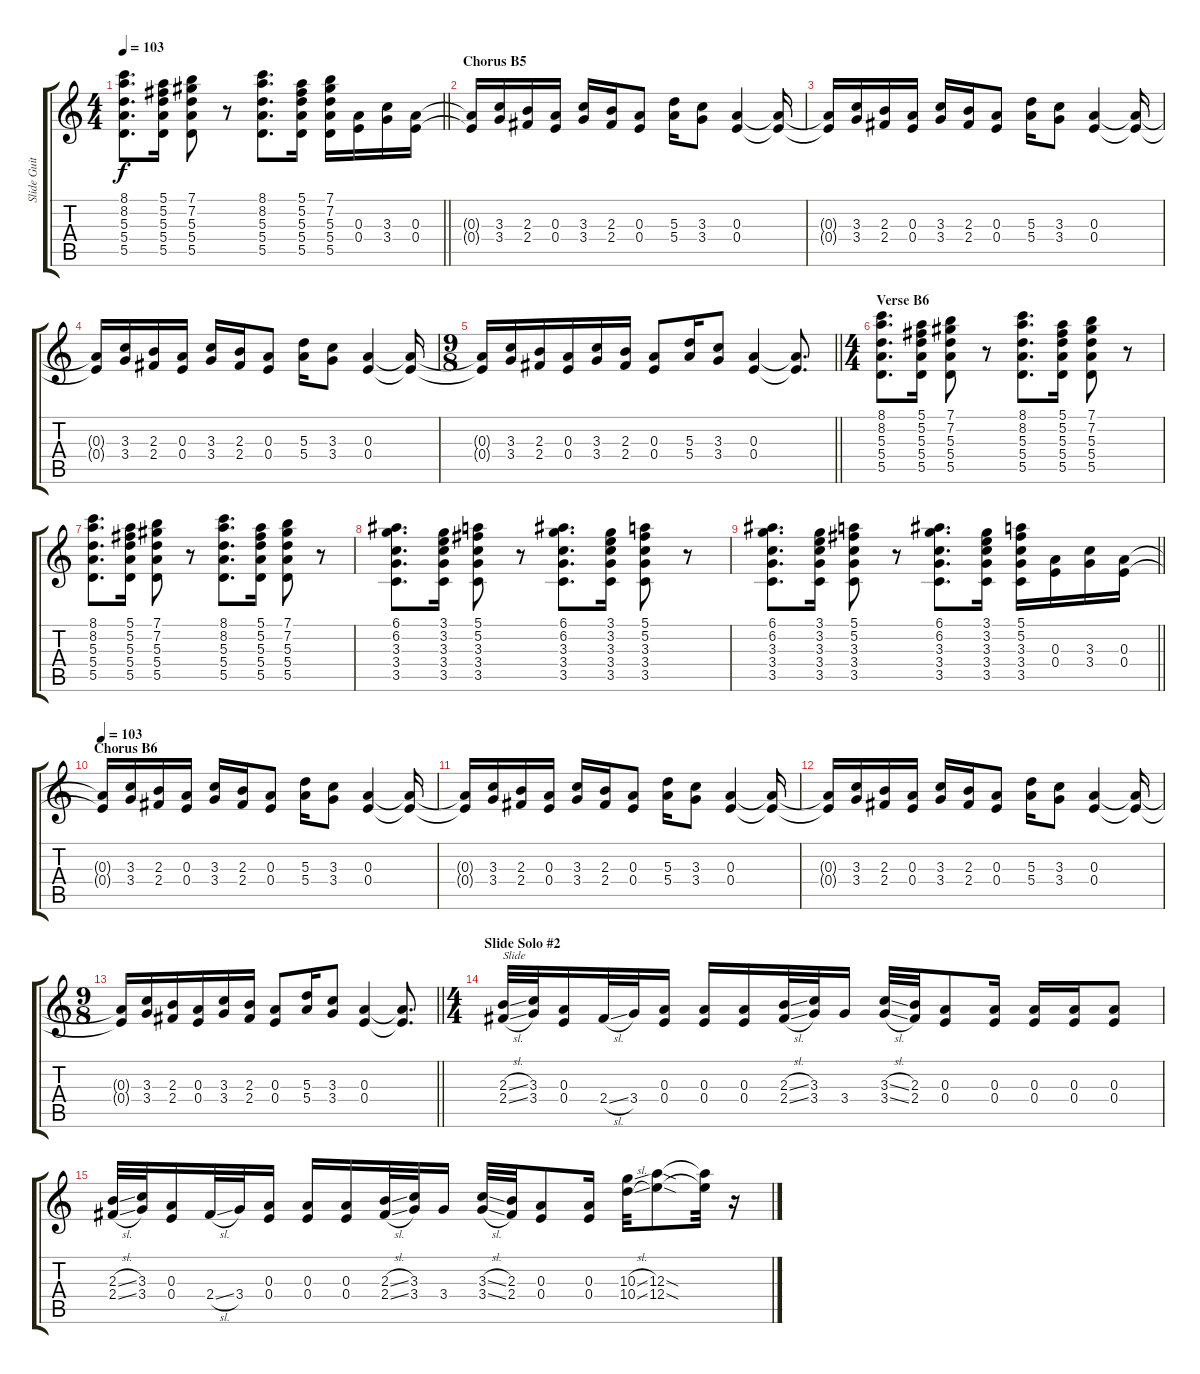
\track ("Slide Guitar L Phaser" "Slide Guit") {instrument overdrivenguitar}
\staff {score tabs}
\tuning (E4 Db4 A3 E3 A2 E2) {hide}
\ts (4 4)
\tempo 103
\clef g2
\barLineRight lightlight
\ks c
(8.1 8.2 5.3 5.4 5.5).8{d dy f} (5.1 5.2 5.3 5.4 5.5).16 (7.1 7.2 5.3 5.4 5.5).8 r.8 (8.1 8.2 5.3 5.4 5.5).8{d} (5.1 5.2 5.3 5.4 5.5).16 (7.1 7.2 5.3 5.4 5.5).16 (0.3 0.4).16 (3.3 3.4).16 (0.3 0.4).16 |
\section ("" "Chorus B5")
(0.3{t} 0.4{t}).16 (3.3 3.4).16 (2.3 2.4).16 (0.3 0.4).16 (3.3 3.4).16 (2.3 2.4).16 (0.3 0.4).8 (5.3 5.4).16 (3.3 3.4).8 (0.3 0.4).4 (0.3{t} 0.4{t}).16 |
(0.3{t} 0.4{t}).16 (3.3 3.4).16 (2.3 2.4).16 (0.3 0.4).16 (3.3 3.4).16 (2.3 2.4).16 (0.3 0.4).8 (5.3 5.4).16 (3.3 3.4).8 (0.3 0.4).4 (0.3{t} 0.4{t}).16 |
(0.3{t} 0.4{t}).16 (3.3 3.4).16 (2.3 2.4).16 (0.3 0.4).16 (3.3 3.4).16 (2.3 2.4).16 (0.3 0.4).8 (5.3 5.4).16 (3.3 3.4).8 (0.3 0.4).4 (0.3{t} 0.4{t}).16 |
\ts (9 8)
\barLineRight lightlight
(0.3{t} 0.4{t}).16 (3.3 3.4).16 (2.3 2.4).16 (0.3 0.4).16 (3.3 3.4).16 (2.3 2.4).16 (0.3 0.4).8 (5.3 5.4).16 (3.3 3.4).8 (0.3 0.4).4 (0.3{t} 0.4{t}).8{d} |
\ts (4 4)
\section ("" "Verse B6")
(8.1 8.2 5.3 5.4 5.5).8{d} (5.1 5.2 5.3 5.4 5.5).16 (7.1 7.2 5.3 5.4 5.5).8 r.8 (8.1 8.2 5.3 5.4 5.5).8{d} (5.1 5.2 5.3 5.4 5.5).16 (7.1 7.2 5.3 5.4 5.5).8 r.8 |
(8.1 8.2 5.3 5.4 5.5).8{d} (5.1 5.2 5.3 5.4 5.5).16 (7.1 7.2 5.3 5.4 5.5).8 r.8 (8.1 8.2 5.3 5.4 5.5).8{d} (5.1 5.2 5.3 5.4 5.5).16 (7.1 7.2 5.3 5.4 5.5).8 r.8 |
(6.1 6.2 3.3 3.4 3.5).8{d} (3.1 3.2 3.3 3.4 3.5).16 (5.1 5.2 3.3 3.4 3.5).8 r.8 (6.1 6.2 3.3 3.4 3.5).8{d} (3.1 3.2 3.3 3.4 3.5).16 (5.1 5.2 3.3 3.4 3.5).8 r.8 |
\barLineRight lightlight
(6.1 6.2 3.3 3.4 3.5).8{d} (3.1 3.2 3.3 3.4 3.5).16 (5.1 5.2 3.3 3.4 3.5).8 r.8 (6.1 6.2 3.3 3.4 3.5).8{d} (3.1 3.2 3.3 3.4 3.5).16 (5.1 5.2 3.3 3.4 3.5).16 (0.3 0.4).16 (3.3 3.4).16 (0.3 0.4).16 |
\section ("" "Chorus B6")
\tempo 103
(0.3{t} 0.4{t}).16 (3.3 3.4).16 (2.3 2.4).16 (0.3 0.4).16 (3.3 3.4).16 (2.3 2.4).16 (0.3 0.4).8 (5.3 5.4).16 (3.3 3.4).8 (0.3 0.4).4 (0.3{t} 0.4{t}).16 |
(0.3{t} 0.4{t}).16 (3.3 3.4).16 (2.3 2.4).16 (0.3 0.4).16 (3.3 3.4).16 (2.3 2.4).16 (0.3 0.4).8 (5.3 5.4).16 (3.3 3.4).8 (0.3 0.4).4 (0.3{t} 0.4{t}).16 |
(0.3{t} 0.4{t}).16 (3.3 3.4).16 (2.3 2.4).16 (0.3 0.4).16 (3.3 3.4).16 (2.3 2.4).16 (0.3 0.4).8 (5.3 5.4).16 (3.3 3.4).8 (0.3 0.4).4 (0.3{t} 0.4{t}).16 |
\ts (9 8)
\barLineRight lightlight
(0.3{t} 0.4{t}).16 (3.3 3.4).16 (2.3 2.4).16 (0.3 0.4).16 (3.3 3.4).16 (2.3 2.4).16 (0.3 0.4).8 (5.3 5.4).16 (3.3 3.4).8 (0.3 0.4).4 (0.3{t} 0.4{t}).8{d} |
\ts (4 4)
\section ("" "Slide Solo #2")
(2.3{sl} 2.4{sl}).32{txt "Slide"} (3.3 3.4).32 (0.3 0.4).16 2.4{sl}.32 3.4.32 (0.3 0.4).16 (0.3 0.4).16 (0.3 0.4).16 (2.3{sl} 2.4{sl}).32 (3.3 3.4).32 3.4.16 (3.3{sl} 3.4{sl}).32 (2.3 2.4).32 (0.3 0.4).8 (0.3 0.4).16 (0.3 0.4).16 (0.3 0.4).16 (0.3 0.4).8 |
(2.3{sl} 2.4{sl}).32 (3.3 3.4).32 (0.3 0.4).16 2.4{sl}.32 3.4.32 (0.3 0.4).16 (0.3 0.4).16 (0.3 0.4).16 (2.3{sl} 2.4{sl}).32 (3.3 3.4).32 3.4.16 (3.3{sl} 3.4{sl}).32 (2.3 2.4).32 (0.3 0.4).8 (0.3 0.4).16 (10.3{sl} 10.4{sl}).32 (12.3{sod} 12.4{sod}).8 (12.3{t} 12.4{t}).32 r.16
